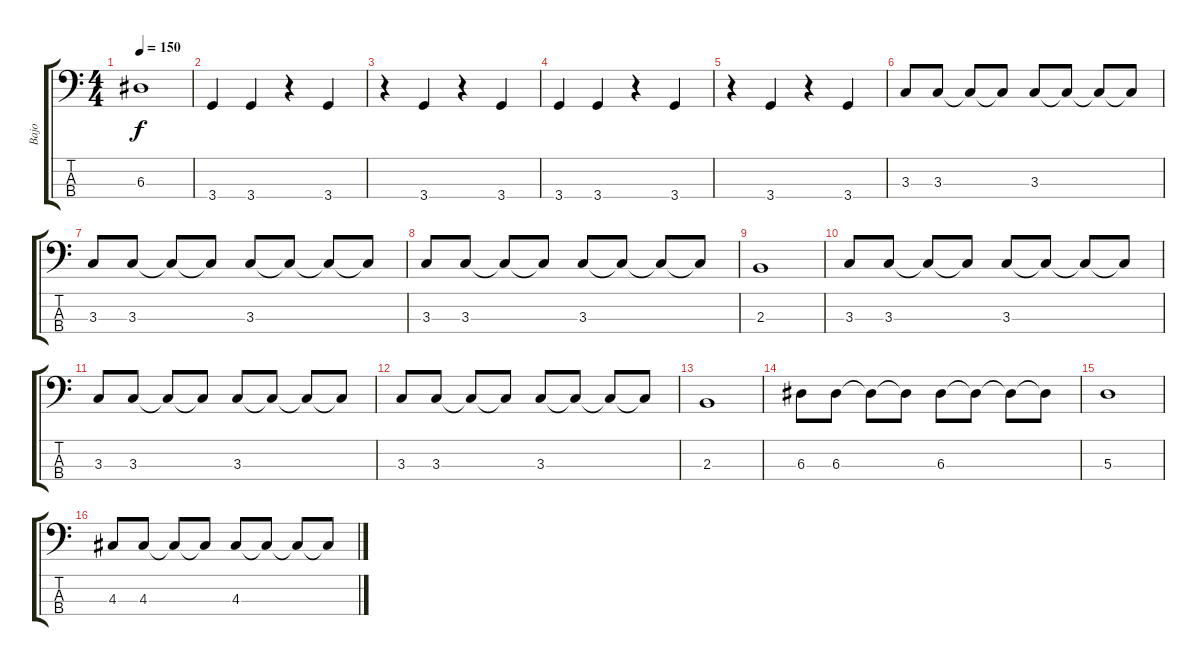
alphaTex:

\track ("Bajo" "Bajo") {instrument electricbassfinger}
\staff {score tabs}
\tuning (G2 D2 A1 E1) {hide}
\ts (4 4)
\tempo 150
\clef f4
\ks c
6.3.1{dy f} |
3.4.4 3.4.4 r.4 3.4.4 |
r.4 3.4.4 r.4 3.4.4 |
3.4.4 3.4.4 r.4 3.4.4 |
r.4 3.4.4 r.4 3.4.4 |
3.3.8 3.3.8 3.3{t}.8 3.3{t}.8 3.3.8 3.3{t}.8 3.3{t}.8 3.3{t}.8 |
3.3.8 3.3.8 3.3{t}.8 3.3{t}.8 3.3.8 3.3{t}.8 3.3{t}.8 3.3{t}.8 |
3.3.8 3.3.8 3.3{t}.8 3.3{t}.8 3.3.8 3.3{t}.8 3.3{t}.8 3.3{t}.8 |
2.3.1 |
3.3.8 3.3.8 3.3{t}.8 3.3{t}.8 3.3.8 3.3{t}.8 3.3{t}.8 3.3{t}.8 |
3.3.8 3.3.8 3.3{t}.8 3.3{t}.8 3.3.8 3.3{t}.8 3.3{t}.8 3.3{t}.8 |
3.3.8 3.3.8 3.3{t}.8 3.3{t}.8 3.3.8 3.3{t}.8 3.3{t}.8 3.3{t}.8 |
2.3.1 |
6.3.8 6.3.8 6.3{t}.8 6.3{t}.8 6.3.8 6.3{t}.8 6.3{t}.8 6.3{t}.8 |
5.3.1 |
4.3.8 4.3.8 4.3{t}.8 4.3{t}.8 4.3.8 4.3{t}.8 4.3{t}.8 4.3{t}.8
